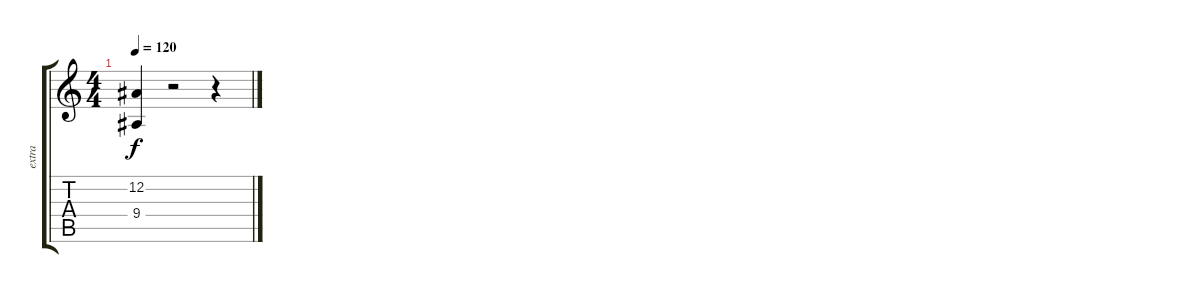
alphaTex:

\track ("extra" "extra") {instrument pad5bowed}
\staff {score tabs}
\tuning (Eb4 Bb3 Gb3 Db3 Ab2 Eb2) {hide}
\ts (4 4)
\tempo 120
\clef g2
\ks c
(12.2 9.4).4{dy f} r.2 r.4
